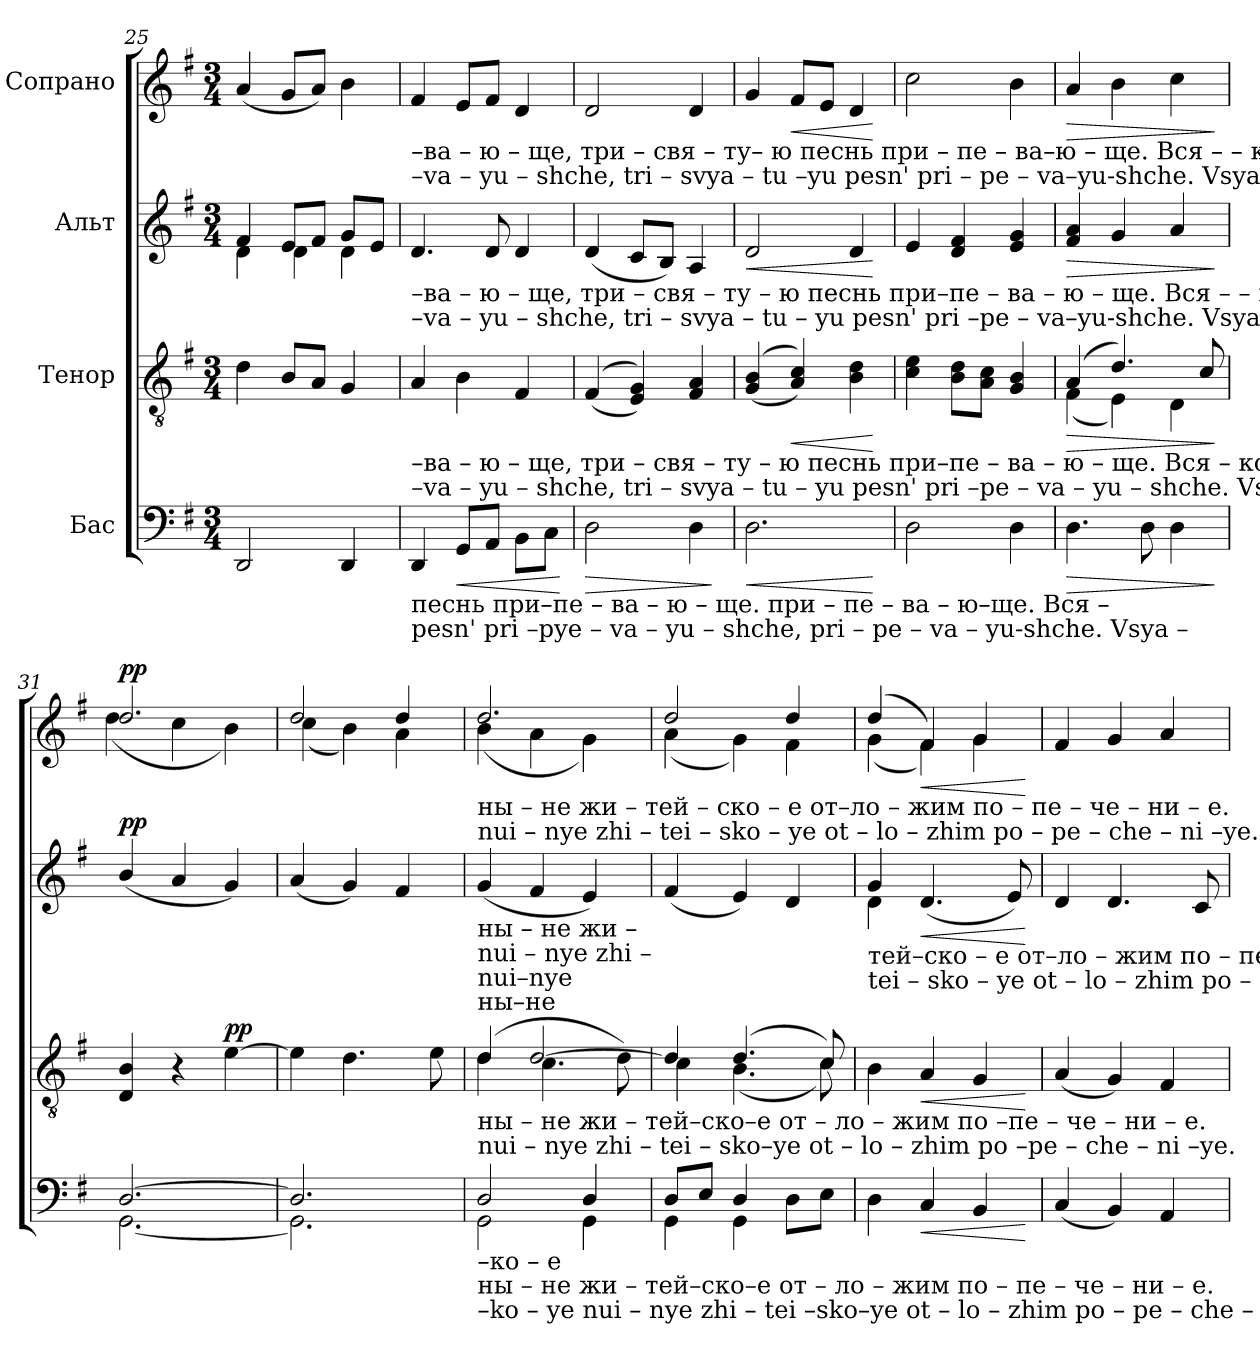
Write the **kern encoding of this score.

**kern	**dynam	**kern	**dynam	**kern	**dynam	**kern	**dynam
*part4	*part4	*part3	*part3	*part2	*part2	*part1	*part1
*staff4	*staff4	*staff3	*staff3	*staff2	*staff2	*staff1	*staff1
*I"Бас	*	*I"Тенор	*	*I"Альт	*	*I"Сопрано	*
*clefF4	*	*clefGv2	*	*clefG2	*	*clefG2	*
*k[f#]	*	*k[f#]	*	*k[f#]	*	*k[f#]	*
*M3/4	*	*M3/4	*	*M3/4	*	*M3/4	*
=25	=25	=25	=25	=25	=25	=25	=25
*	*	*	*	*^	*	*	*
2DD/	.	4d\	.	4f#/	4d\	.	(4a/	.
.	.	8B/L	.	8e/L	4d\	.	8g/L	.
.	.	8A/J	.	8f#/J	.	.	8a/J)	.
4DD/	.	4G/	.	8g/L	4d\	.	4b\	.
.	.	.	.	8e/J	.	.	.	.
*	*	*	*	*v	*v	*	*	*
!!LO:LB:g=z
=26	=26	=26	=26	=26	=26	=26	=26
!	!	!	!	!	!	!LO:TX:b:t=–ва  – ю  –   ще,      три     –     свя  –  ту– ю  песнь при   –    пе   –  ва–ю –  ще.         Вся     –        –     ко    –     е	!
!	!	!	!	!	!	!LO:TX:b:t=–va  – yu – shche,   tri       –    svya  –  tu –yu  pesn'   pri     –    pe   –   va–yu-shche.     Vsya    –        –     ko    –    ye	!
!	!	!	!	!LO:TX:b:t=–ва  – ю  –   ще,      три     –     свя  –  ту     –      ю  песнь при–пе – ва – ю – ще.         Вся     –        –     ко    –     е	!	!	!
!	!	!	!	!LO:TX:b:t=–va  – yu – shche,   tri       –    svya  –  tu      –    yu   pesn'   pri  –pe  – va–yu-shche.      Vsya    –        –     ko    –    ye	!	!	!
!	!	!LO:TX:b:t=–ва  – ю  –   ще,      три     –     свя  –  ту     –      ю  песнь при–пе – ва     –     ю     –     ще.           Вся    –     ко    –   е	!	!	!	!	!
!	!	!LO:TX:b:t=–va  – yu – shche,   tri       –    svya  –  tu      –    yu   pesn'   pri  –pe  – va     –    yu    – shche.         Vsya   –     ko    –  ye	!	!	!	!	!
!LO:TX:b:t=песнь при–пе   –   ва        –       ю   –  ще.                      при    –    пе  –  ва  –   ю–ще.       Вся  –	!	!	!	!	!	!	!
!LO:TX:b:t=pesn'  pri  –pye  –   va       –       yu – shche,                   pri      –     pe  –  va – yu-shche.   Vsya –	!	!	!	!	!	!	!
4DD/	.	4A/	.	4.d/	.	4f#/	.
!	!LO:HP:b	!	!	!	!	!	!
8GG/L	<	4B\	.	.	.	8e/L	.
8AA/J	.	.	.	8d/	.	8f#/J	.
8BB\L	.	4F#/	.	4d/	.	4d/	.
8C\J	.	.	.	.	.	.	.
.	[	.	.	.	.	.	.
=27	=27	=27	=27	=27	=27	=27	=27
!	!LO:HP:b	!	!	!	!	!	!
2D\	>	(>(4F#/	.	(4d/	.	2d/	.
.	.	4E/ 4G/))	.	8c/L	.	.	.
.	.	.	.	8B/J)	.	.	.
4D\	.	4F#/ 4A/	.	4A/	.	4d/	.
.	]	.	.	.	.	.	.
=28	=28	=28	=28	=28	=28	=28	=28
!	!LO:HP:b	!	!	!	!LO:HP:b	!	!
2.D\	<	((>4G/ 4B/	.	2d/	<	4g/	.
!	!	!	!LO:HP:b	!	!	!	!LO:HP:b
.	.	4A/ 4c/))	<	.	.	8f#/L	<
.	.	.	.	.	.	8e/J	.
.	.	4B\ 4d\	.	4d/	.	4d/	.
.	[	.	[	.	[	.	[
=29	=29	=29	=29	=29	=29	=29	=29
2D\	.	4c\ 4e\	.	4e/	.	2cc\	.
.	.	8B\ 8d\L	.	4d/ 4f#/	.	.	.
.	.	8A\ 8c\J	.	.	.	.	.
4D\	.	4G/ 4B/	.	4e/ 4g/	.	4b\	.
=30	=30	=30	=30	=30	=30	=30	=30
!	!LO:HP:b	!	!LO:HP:b	!	!LO:HP:b	!	!LO:HP:b
*	*	*^	*	*	*	*	*
4.D\	>	(4A/	(4F#\	>	4f#/ 4a/	>	4a/	>
.	.	4.d/)	4E\)	.	4g/	.	4b\	.
8D\	.	.	.	.	.	.	.	.
4D\	.	.	4D\	.	4a/	.	4cc\	.
.	.	8c/	.	.	.	.	.	.
*	*	*v	*v	*	*	*	*	*
.	]	.	]	.	]	.	]
=31	=31	=31	=31	=31	=31	=31	=31
*^	*	*	*	*	*	*^	*
!	!	!	!	!	!	!LO:DY:a	!	!	!LO:DY:a
[2.D/	[2.GG\	.	4D/ 4B/	.	(4b/	pp	2.dd/	(>4dd\	pp
.	.	.	4r	.	4a/	.	.	4cc\	.
!	!	!	!	!LO:DY:a	!	!	!	!	!
.	.	.	[4e\	pp	4g/)	.	.	4b\)	.
=32	=32	=32	=32	=32	=32	=32	=32	=32	=32
2.D/]	2.GG\]	.	4e\]	.	(4a/	.	2dd/	(>4cc\	.
.	.	.	4.d\	.	4g/)	.	.	4b\)	.
.	.	.	.	.	4f#/	.	4dd/	4a\	.
.	.	.	8e\	.	.	.	.	.	.
!!LO:PB:g=z	!!
=33	=33	=33	=33	=33	=33	=33	=33	=33	=33
*	*	*	*^	*	*	*	*	*	*
!	!	!	!	!	!	!	!	!LO:TX:b:t=ны         –         не               жи    –    тей – ско   –   е   от–ло   –  жим                        по – пе   –  че  –   ни  – е.	!	!
!	!	!	!	!	!	!	!	!LO:TX:b:t=nui         –         nye             zhi    –     tei   – sko    – ye  ot – lo   –  zhim                        po –  pe   – che –   ni   –ye.	!	!
!	!	!	!	!	!	!LO:TX:b:t=ны         –         не               жи   –	!	!	!	!
!	!	!	!	!	!	!LO:TX:b:t=nui         –         nye             zhi   –	!	!	!	!
!	!	!	!LO:TX:a:t=ны–не	!	!	!	!	!	!	!
!	!	!	!LO:TX:a:t=nui–nye	!	!	!	!	!	!	!
!	!	!	!LO:TX:b:t=ны          –           не   жи       –       тей–ско–е        от   –  ло   –    жим                       по –пе   –  че  –   ни  – е.	!	!	!	!	!	!	!
!	!	!	!LO:TX:b:t=nui           –         nye   zhi      –        tei – sko–ye      ot   –   lo     –   zhim                       po –pe   – che  –   ni   –ye.	!	!	!	!	!	!	!
!LO:TX:b:t=–ко  –    е	!	!	!	!	!	!	!	!	!	!
!LO:TX:b:t=ны – не     жи – тей–ско–е          от   –  ло   –   жим                по    –    пе   –   че  –   ни  –  е.	!	!	!	!	!	!	!	!	!	!
!LO:TX:b:t=–ko  –   ye         nui – nye   zhi  –  tei –sko–ye         ot   –   lo   –   zhim                 po     –   pe    – che  –   ni   –ye.	!	!	!	!	!	!	!	!	!	!
2D/	2GG\	.	(4d/	4d\	.	(4g/	.	2.dd/	(4b\	.
.	.	.	[2d/	4.c\	.	4f#/	.	.	4a\	.
4D/	4GG\	.	.	.	.	4e/)	.	.	4g\)	.
.	.	.	.	8d\)	.	.	.	.	.	.
=34	=34	=34	=34	=34	=34	=34	=34	=34	=34	=34
8D/L	4GG\	.	4d/]	4c\	.	(4f#/	.	2dd/	(>4a\	.
8E/J	.	.	.	.	.	.	.	.	.	.
4D/	4GG\	.	(4.d/	(4.B\	.	4e/)	.	.	4g\)	.
8D\L	4ryy	.	.	.	.	4d/	.	4dd/	4f#\	.
8E\J	.	.	8c/)	8c\)	.	.	.	.	.	.
*v	*v	*	*	*	*	*	*	*	*	*
=35	=35	=35	=35	=35	=35	=35	=35	=35	=35
*	*	*	*	*	*^	*	*	*	*
!	!	!	!	!	!LO:TX:b:t=тей–ско     –    е   от–ло   –  жим                        по – пе   –  че  –   ни  – е.	!	!	!	!	!
!	!	!	!	!	!LO:TX:b:t=tei – sko     –  ye   ot – lo   –  zhim                        po –  pe   – che –   ni   –ye.	!	!	!	!	!
*	*	*v	*v	*	*	*	*	*	*	*
4D\	.	4B\	.	4g/	4d\	.	(4dd/	(4g\	.
!	!LO:HP:b	!	!LO:HP:b	!	!	!LO:HP:b	!	!	!LO:HP:b
4C/	<	4A/	<	(4.d/	2ryy	<	4f#/)	4f#\)	<
4BB/	.	4G/	.	.	.	.	4g/	4g\	.
.	.	.	.	8e/)	.	.	.	.	.
*	*	*	*	*v	*v	*	*	*	*
*	*	*	*	*	*	*v	*v	*
.	[	.	[	.	[	.	[
=36	=36	=36	=36	=36	=36	=36	=36
(4C/	.	(4A/	.	4d/	.	4f#/	.
4BB/)	.	4G/)	.	4.d/	.	4g/	.
4AA/	.	4F#/	.	.	.	4a/	.
.	.	.	.	8c/	.	.	.
=	=	=	=	=	=	=	=
*-	*-	*-	*-	*-	*-	*-	*-
